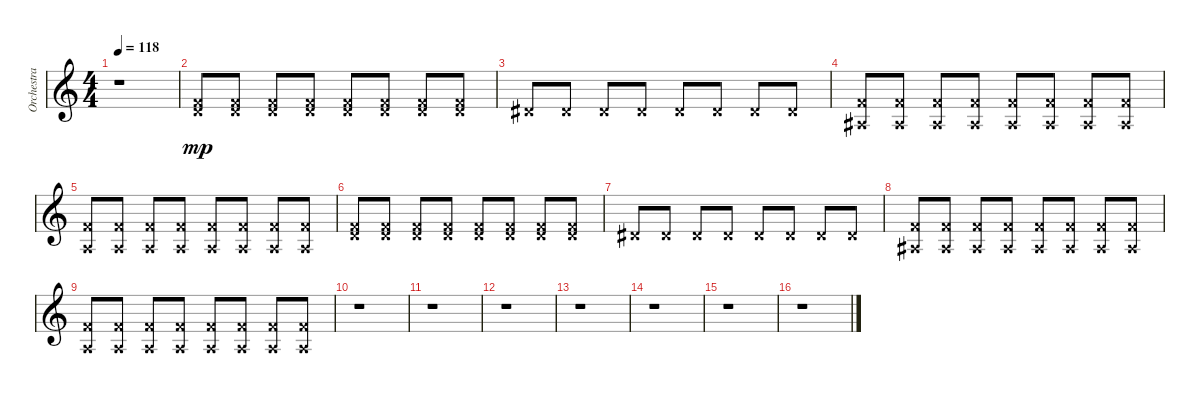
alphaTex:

\track ("Orchestra Hits" "Orchestra ") {instrument orchestrahit}
\staff {score}
\tuning (E4 B3 G3 D3 A2 E2) {hide}
\ts (4 4)
\tempo 118
\clef g2
\ks c
r.1{dy f} |
(6.2{x} 7.3{x}).8{dy mp} (6.2{x} 7.3{x}).8 (6.2{x} 7.3{x}).8 (6.2{x} 7.3{x}).8 (6.2{x} 7.3{x}).8 (6.2{x} 7.3{x}).8 (6.2{x} 7.3{x}).8 (6.2{x} 7.3{x}).8 |
8.3{x}.8 8.3{x}.8 8.3{x}.8 8.3{x}.8 8.3{x}.8 8.3{x}.8 8.3{x}.8 8.3{x}.8 |
(6.2{x} 8.4{x}).8 (6.2{x} 8.4{x}).8 (6.2{x} 8.4{x}).8 (6.2{x} 8.4{x}).8 (6.2{x} 8.4{x}).8 (6.2{x} 8.4{x}).8 (6.2{x} 8.4{x}).8 (6.2{x} 8.4{x}).8 |
(6.2{x} 7.4{x}).8 (6.2{x} 7.4{x}).8 (6.2{x} 7.4{x}).8 (6.2{x} 7.4{x}).8 (6.2{x} 7.4{x}).8 (6.2{x} 7.4{x}).8 (6.2{x} 7.4{x}).8 (6.2{x} 7.4{x}).8 |
(6.2{x} 7.3{x}).8 (6.2{x} 7.3{x}).8 (6.2{x} 7.3{x}).8 (6.2{x} 7.3{x}).8 (6.2{x} 7.3{x}).8 (6.2{x} 7.3{x}).8 (6.2{x} 7.3{x}).8 (6.2{x} 7.3{x}).8 |
8.3{x}.8 8.3{x}.8 8.3{x}.8 8.3{x}.8 8.3{x}.8 8.3{x}.8 8.3{x}.8 8.3{x}.8 |
(6.2{x} 8.4{x}).8 (6.2{x} 8.4{x}).8 (6.2{x} 8.4{x}).8 (6.2{x} 8.4{x}).8 (6.2{x} 8.4{x}).8 (6.2{x} 8.4{x}).8 (6.2{x} 8.4{x}).8 (6.2{x} 8.4{x}).8 |
(6.2{x} 7.4{x}).8 (6.2{x} 7.4{x}).8 (6.2{x} 7.4{x}).8 (6.2{x} 7.4{x}).8 (6.2{x} 7.4{x}).8 (6.2{x} 7.4{x}).8 (6.2{x} 7.4{x}).8 (6.2{x} 7.4{x}).8 |
r.1 |
r.1 |
r.1 |
r.1 |
r.1 |
r.1 |
r.1
